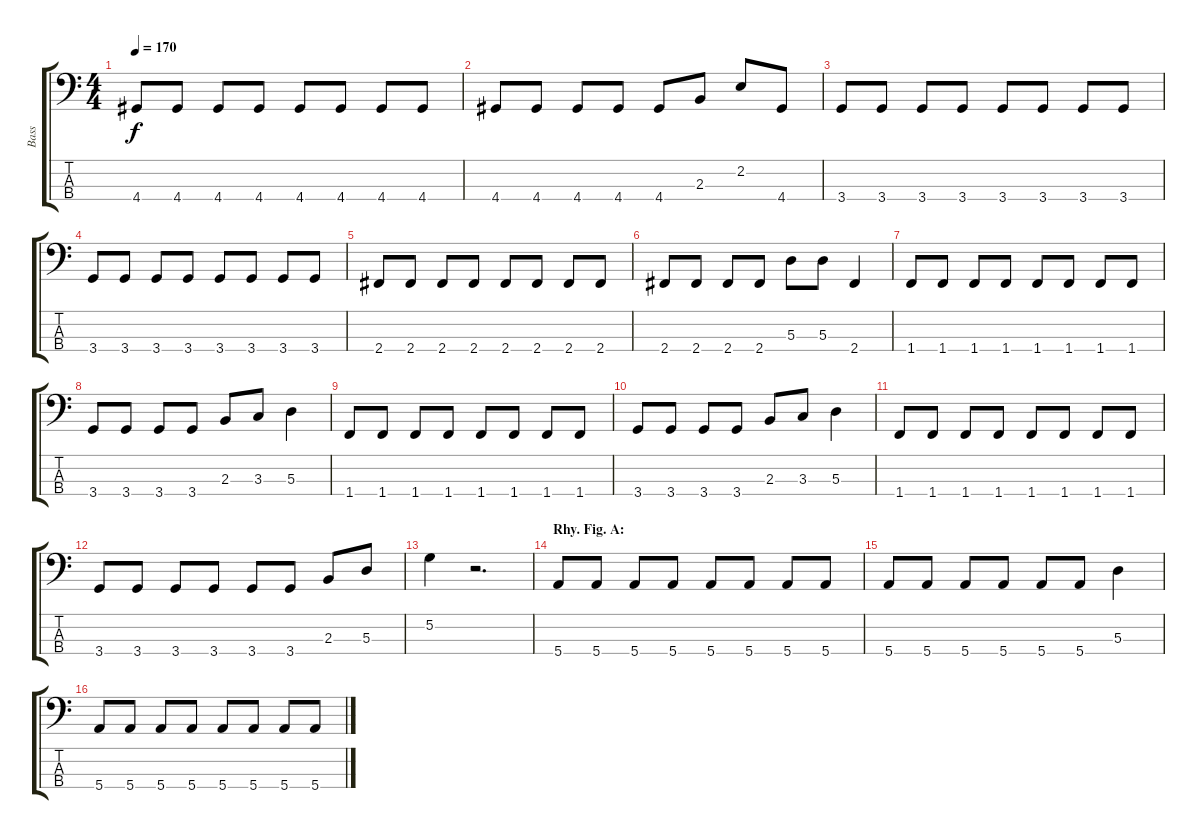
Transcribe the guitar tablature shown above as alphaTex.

\track ("Bass" "Bass") {instrument electricbasspick}
\staff {score tabs}
\tuning (G2 D2 A1 E1) {hide}
\ts (4 4)
\tempo 170
\clef f4
\ks c
4.4.8{dy f} 4.4.8 4.4.8 4.4.8 4.4.8 4.4.8 4.4.8 4.4.8 |
4.4.8 4.4.8 4.4.8 4.4.8 4.4.8 2.3.8 2.2.8 4.4.8 |
3.4.8 3.4.8 3.4.8 3.4.8 3.4.8 3.4.8 3.4.8 3.4.8 |
3.4.8 3.4.8 3.4.8 3.4.8 3.4.8 3.4.8 3.4.8 3.4.8 |
2.4.8 2.4.8 2.4.8 2.4.8 2.4.8 2.4.8 2.4.8 2.4.8 |
2.4.8 2.4.8 2.4.8 2.4.8 5.3.8 5.3.8 2.4.4 |
1.4.8 1.4.8 1.4.8 1.4.8 1.4.8 1.4.8 1.4.8 1.4.8 |
3.4.8 3.4.8 3.4.8 3.4.8 2.3.8 3.3.8 5.3.4 |
1.4.8 1.4.8 1.4.8 1.4.8 1.4.8 1.4.8 1.4.8 1.4.8 |
3.4.8 3.4.8 3.4.8 3.4.8 2.3.8 3.3.8 5.3.4 |
1.4.8 1.4.8 1.4.8 1.4.8 1.4.8 1.4.8 1.4.8 1.4.8 |
3.4.8 3.4.8 3.4.8 3.4.8 3.4.8 3.4.8 2.3.8 5.3.8 |
5.2.4 r.2{d} |
\section ("" "Rhy. Fig. A:")
5.4.8 5.4.8 5.4.8 5.4.8 5.4.8 5.4.8 5.4.8 5.4.8 |
5.4.8 5.4.8 5.4.8 5.4.8 5.4.8 5.4.8 5.3.4 |
5.4.8 5.4.8 5.4.8 5.4.8 5.4.8 5.4.8 5.4.8 5.4.8
